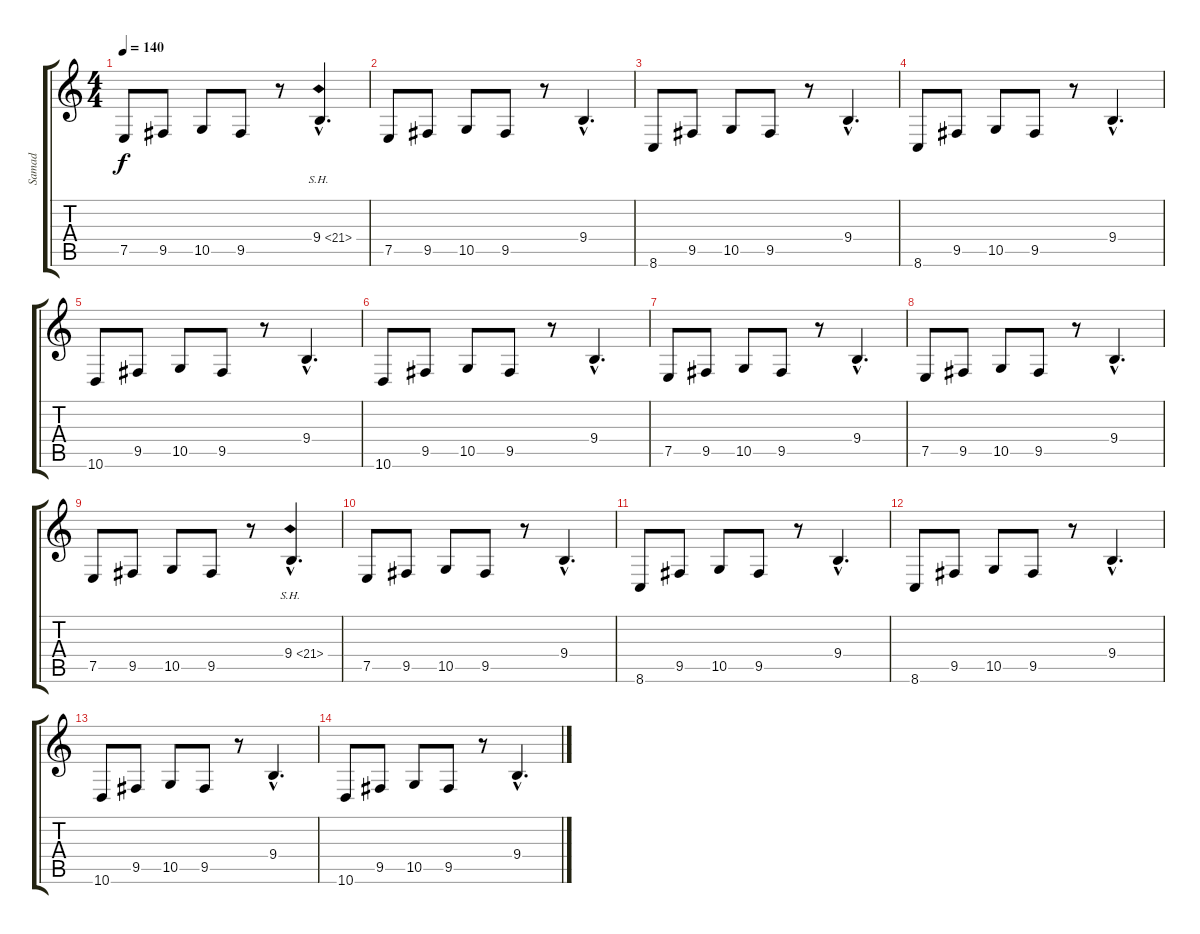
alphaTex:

\track ("Samad" "Samad") {instrument lead5charang}
\staff {score tabs}
\tuning (E4 B3 G3 D3 A2 E2) {hide}
\ts (4 4)
\tempo 140
\clef g2
\ks c
7.5.8{dy f} 9.5.8 10.5.8 9.5.8 r.8 9.4{sh 12 hac}.4{d} |
7.5.8 9.5.8 10.5.8 9.5.8 r.8 9.4{hac}.4{d} |
8.6.8 9.5.8 10.5.8 9.5.8 r.8 9.4{hac}.4{d} |
8.6.8 9.5.8 10.5.8 9.5.8 r.8 9.4{hac}.4{d} |
10.6.8 9.5.8 10.5.8 9.5.8 r.8 9.4{hac}.4{d} |
10.6.8 9.5.8 10.5.8 9.5.8 r.8 9.4{hac}.4{d} |
7.5.8 9.5.8 10.5.8 9.5.8 r.8 9.4{hac}.4{d} |
7.5.8 9.5.8 10.5.8 9.5.8 r.8 9.4{hac}.4{d} |
7.5.8 9.5.8 10.5.8 9.5.8 r.8 9.4{sh 12 hac}.4{d} |
7.5.8 9.5.8 10.5.8 9.5.8 r.8 9.4{hac}.4{d} |
8.6.8 9.5.8 10.5.8 9.5.8 r.8 9.4{hac}.4{d} |
8.6.8 9.5.8 10.5.8 9.5.8 r.8 9.4{hac}.4{d} |
10.6.8 9.5.8 10.5.8 9.5.8 r.8 9.4{hac}.4{d} |
10.6.8 9.5.8 10.5.8 9.5.8 r.8 9.4{hac}.4{d}
